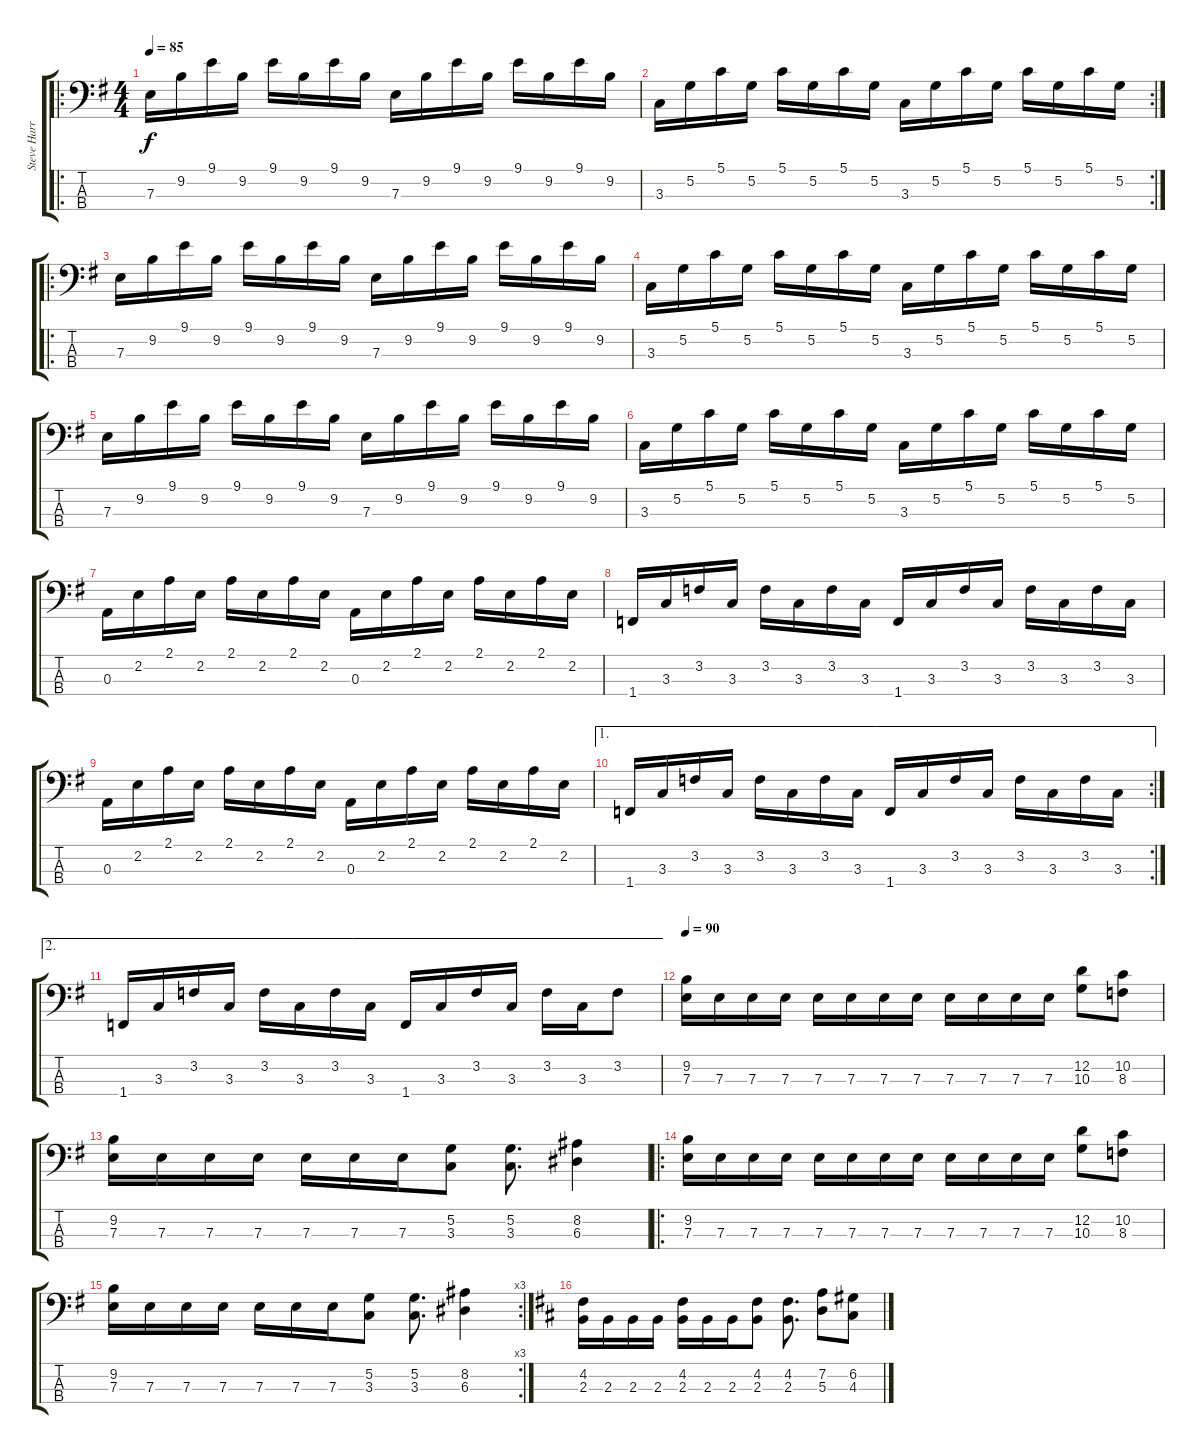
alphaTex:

\track ("Steve Harris" "Steve Harr") {instrument electricbassfinger}
\staff {score tabs}
\tuning (G2 D2 A1 E1) {hide}
\ro
\ts (4 4)
\tempo 85
\clef f4
\ks g
7.3.16{dy f} 9.2.16 9.1.16 9.2.16 9.1.16 9.2.16 9.1.16 9.2.16 7.3.16 9.2.16 9.1.16 9.2.16 9.1.16 9.2.16 9.1.16 9.2.16 |
\rc 2
3.3.16 5.2.16 5.1.16 5.2.16 5.1.16 5.2.16 5.1.16 5.2.16 3.3.16 5.2.16 5.1.16 5.2.16 5.1.16 5.2.16 5.1.16 5.2.16 |
\ro
7.3.16 9.2.16 9.1.16 9.2.16 9.1.16 9.2.16 9.1.16 9.2.16 7.3.16 9.2.16 9.1.16 9.2.16 9.1.16 9.2.16 9.1.16 9.2.16 |
3.3.16 5.2.16 5.1.16 5.2.16 5.1.16 5.2.16 5.1.16 5.2.16 3.3.16 5.2.16 5.1.16 5.2.16 5.1.16 5.2.16 5.1.16 5.2.16 |
7.3.16 9.2.16 9.1.16 9.2.16 9.1.16 9.2.16 9.1.16 9.2.16 7.3.16 9.2.16 9.1.16 9.2.16 9.1.16 9.2.16 9.1.16 9.2.16 |
3.3.16 5.2.16 5.1.16 5.2.16 5.1.16 5.2.16 5.1.16 5.2.16 3.3.16 5.2.16 5.1.16 5.2.16 5.1.16 5.2.16 5.1.16 5.2.16 |
0.3.16 2.2.16 2.1.16 2.2.16 2.1.16 2.2.16 2.1.16 2.2.16 0.3.16 2.2.16 2.1.16 2.2.16 2.1.16 2.2.16 2.1.16 2.2.16 |
1.4.16 3.3.16 3.2.16 3.3.16 3.2.16 3.3.16 3.2.16 3.3.16 1.4.16 3.3.16 3.2.16 3.3.16 3.2.16 3.3.16 3.2.16 3.3.16 |
0.3.16 2.2.16 2.1.16 2.2.16 2.1.16 2.2.16 2.1.16 2.2.16 0.3.16 2.2.16 2.1.16 2.2.16 2.1.16 2.2.16 2.1.16 2.2.16 |
\ae 1
\rc 2
1.4.16 3.3.16 3.2.16 3.3.16 3.2.16 3.3.16 3.2.16 3.3.16 1.4.16 3.3.16 3.2.16 3.3.16 3.2.16 3.3.16 3.2.16 3.3.16 |
\ae 2
1.4.16 3.3.16 3.2.16 3.3.16 3.2.16 3.3.16 3.2.16 3.3.16 1.4.16 3.3.16 3.2.16 3.3.16 3.2.16 3.3.16 3.2.8 |
\tempo 90
(9.2 7.3).16 7.3.16 7.3.16 7.3.16 7.3.16 7.3.16 7.3.16 7.3.16 7.3.16 7.3.16 7.3.16 7.3.16 (12.2 10.3).8 (10.2 8.3).8 |
(9.2 7.3).16 7.3.16 7.3.16 7.3.16 7.3.16 7.3.16 7.3.16 (5.2 3.3).8 (5.2 3.3).8{d} (8.2 6.3).4 |
\ro
(9.2 7.3).16 7.3.16 7.3.16 7.3.16 7.3.16 7.3.16 7.3.16 7.3.16 7.3.16 7.3.16 7.3.16 7.3.16 (12.2 10.3).8 (10.2 8.3).8 |
\rc 3
(9.2 7.3).16 7.3.16 7.3.16 7.3.16 7.3.16 7.3.16 7.3.16 (5.2 3.3).8 (5.2 3.3).8{d} (8.2 6.3).4 |
\ks d
(4.2 2.3).16 2.3.16 2.3.16 2.3.16 (4.2 2.3).16 2.3.16 2.3.16 (4.2 2.3).8 (4.2 2.3).8{d} (7.2 5.3).8 (6.2 4.3).8
